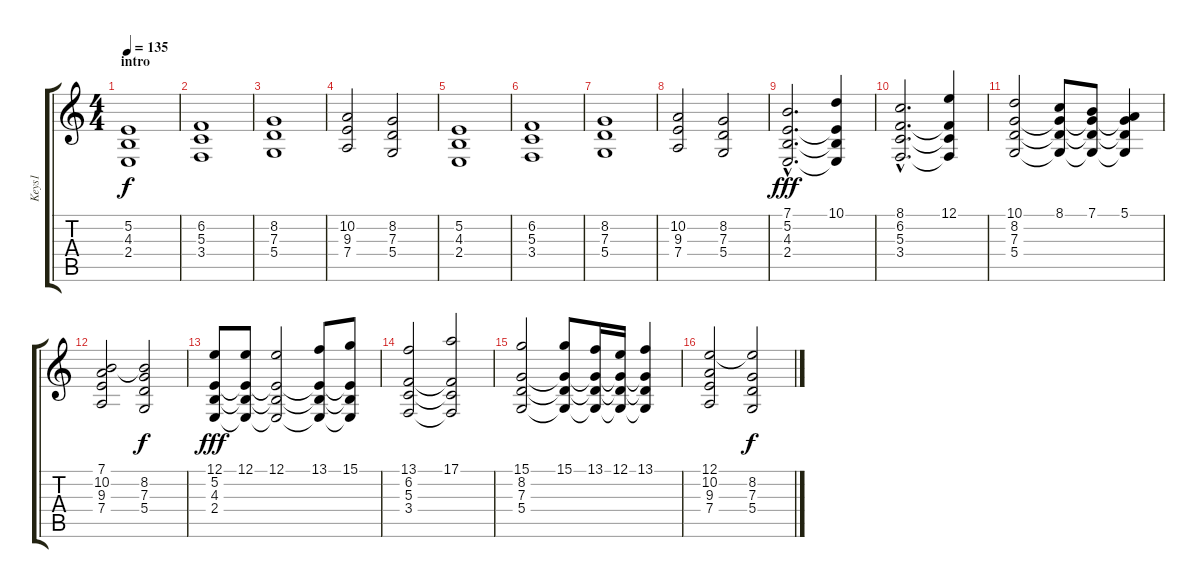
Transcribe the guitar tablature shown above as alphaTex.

\track ("Keys1" "Keys1") {instrument stringensemble1}
\staff {score tabs}
\tuning (E4 B3 G3 D3 A2 E2) {hide}
\ts (4 4)
\section ("" "intro")
\tempo 135
\clef g2
\ks c
(5.2 4.3 2.4).1{dy f instrument stringensemble1} |
(6.2 5.3 3.4).1 |
(8.2 7.3 5.4).1 |
(10.2 9.3 7.4).2 (8.2 7.3 5.4).2 |
(5.2 4.3 2.4).1 |
(6.2 5.3 3.4).1 |
(8.2 7.3 5.4).1 |
(10.2 9.3 7.4).2 (8.2 7.3 5.4).2 |
(7.1{hac} 5.2{hac} 4.3{hac} 2.4{hac}).2{d dy fff} (10.1 5.2{t} 4.3{t} 2.4{t}).4 |
(8.1{hac} 6.2{hac} 5.3{hac} 3.4{hac}).2{d} (12.1 6.2{t} 5.3{t} 3.4{t}).4 |
(10.1 8.2 7.3 5.4).2 (8.1 8.2{t} 7.3{t} 5.4{t}).8 (7.1 8.2{t} 7.3{t} 5.4{t}).8 (5.1 8.2{t} 7.3{t} 5.4{t}).4 |
(7.1 10.2 9.3 7.4).2 (7.1{t} 8.2 7.3 5.4).2{dy f} |
(12.1 5.2 4.3 2.4).8{dy fff} (12.1 5.2{t} 4.3{t} 2.4{t}).8 (12.1 5.2{t} 4.3{t} 2.4{t}).2 (13.1 5.2{t} 4.3{t} 2.4{t}).8 (15.1 5.2{t} 4.3{t} 2.4{t}).8 |
(13.1 6.2 5.3 3.4).2 (17.1 6.2{t} 5.3{t} 3.4{t}).2 |
(15.1 8.2 7.3 5.4).2 (15.1 8.2{t} 7.3{t} 5.4{t}).8 (13.1 8.2{t} 7.3{t} 5.4{t}).16 (12.1 8.2{t} 7.3{t} 5.4{t}).16 (13.1 8.2{t} 7.3{t} 5.4{t}).4 |
(12.1 10.2 9.3 7.4).2 (12.1{t} 8.2 7.3 5.4).2{dy f}
